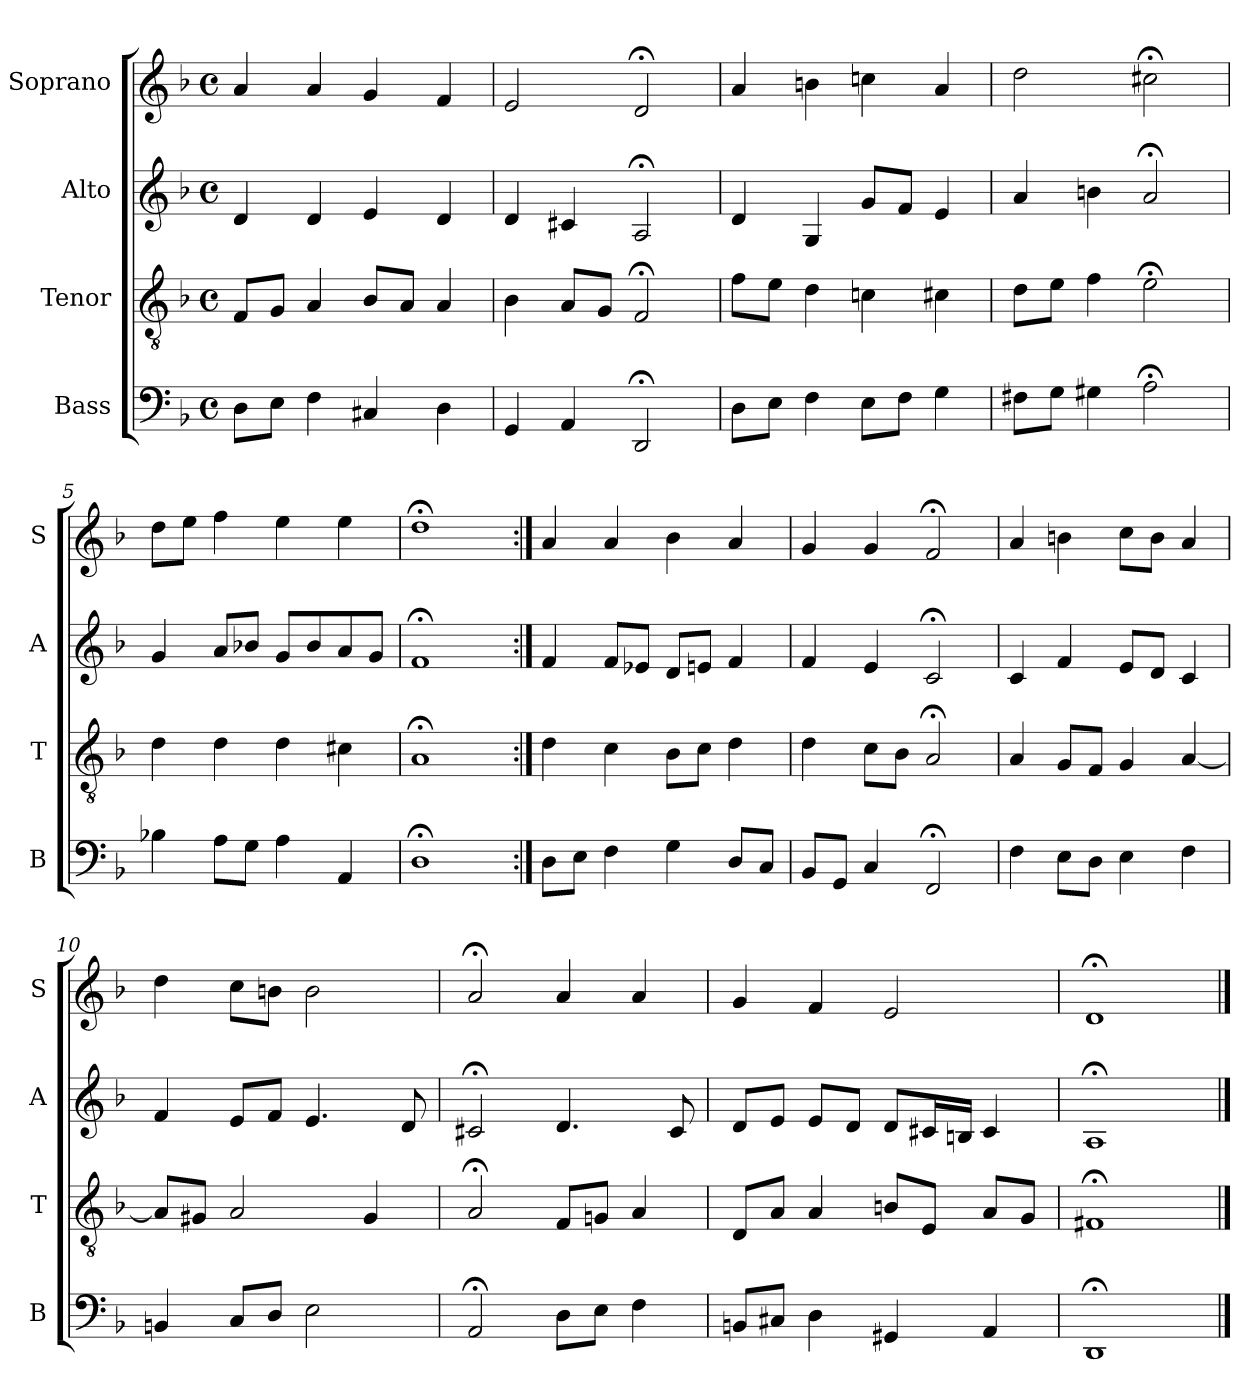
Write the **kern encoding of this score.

**kern	**kern	**kern	**kern
*part4	*part3	*part2	*part1
*staff4	*staff3	*staff2	*staff1
*I"Bass	*I"Tenor	*I"Alto	*I"Soprano
*I'B	*I'T	*I'A	*I'S
*clefF4	*clefGv2	*clefG2	*clefG2
*k[b-]	*k[b-]	*k[b-]	*k[b-]
*d:	*d:	*d:	*d:
*M4/4	*M4/4	*M4/4	*M4/4
*met(c)	*met(c)	*met(c)	*met(c)
*MM100	*MM100	*MM100	*MM100
=1	=1	=1	=1
8DL	8FL	4d	4a
8EJ	8GJ	.	.
4F	4A	4d	4a
4C#X	8B-L	4e	4g
.	8AJ	.	.
4D	4A	4d	4f
=2	=2	=2	=2
4GG	4B-	4d	2e
4AA	8AL	4c#X	.
.	8GJ	.	.
2DD;<	2F;<	2A;<i	2d;<i
=3	=3	=3	=3
8DL	8fL	4di	4ai
8EJ	8eJ	.	.
4F	4d	4G	4bn
8EL	4cn	8gL	4ccn
8FJ	.	8fJ	.
4G	4c#Xi	4ei	4a
=4	=4	=4	=4
8F#XL	8diL	4ai	2dd
8GJ	8eJ	.	.
4G#X	4f	4bn	.
2A;<	2e;<	2a;<	2cc#X;<
=5	=5	=5	=5
4B-X	4d	4g	8ddL
.	.	.	8eeJ
8AL	4d	8aL	4ff
8GJ	.	8b-XJ	.
4A	4d	8gL	4ee
.	.	8b-	.
4AA	4c#X	8a	4ee
.	.	8gJ	.
=6	=6	=6	=6
1D;<	1A;<	1f;<	1dd;<
=7:|!	=7:|!	=7:|!	=7:|!
8DL	4d	4f	4a
8EJ	.	.	.
4F	4c	8fL	4a
.	.	8e-XJ	.
4G	8B-L	8dL	4b-
.	8cJ	8enJ	.
8DL	4d	4f	4a
8CJ	.	.	.
=8	=8	=8	=8
8BB-L	4d	4f	4g
8GGJ	.	.	.
4C	8cL	4e	4g
.	8B-J	.	.
2FF;<	2A;<	2c;<	2f;<
=9	=9	=9	=9
4F	4A	4c	4a
8EL	8GL	4f	4bn
8DJ	8FJ	.	.
4E	4G	8eL	8ccL
.	.	8dJ	8bJ
4F	[4A	4c	4a
=10	=10	=10	=10
4BBn	8AL]	4f	4dd
.	8G#XJ	.	.
8CL	2A	8eL	8ccL
8DJ	.	8fJ	8bnJ
2E	.	4.e	2b
.	4G#	.	.
.	.	8d	.
=11	=11	=11	=11
2AA;<	2A;<	2c#X;<	2a;<
8DL	8FL	4.d	4a
8EJ	8GnJ	.	.
4F	4A	.	4a
.	.	8c#	.
=12	=12	=12	=12
8BBnL	8DL	8dL	4g
8C#XJ	8AJ	8eJ	.
4D	4A	8eL	4f
.	.	8dJ	.
4GG#X	8BnL	8dL	2e
.	8EJ	16c#XL	.
.	.	16BnJJ	.
4AA	8AL	4c#	.
.	8GJ	.	.
=13	=13	=13	=13
1DD;<	1F#X;<	1A;<	1d;<
==	==	==	==
*-	*-	*-	*-
